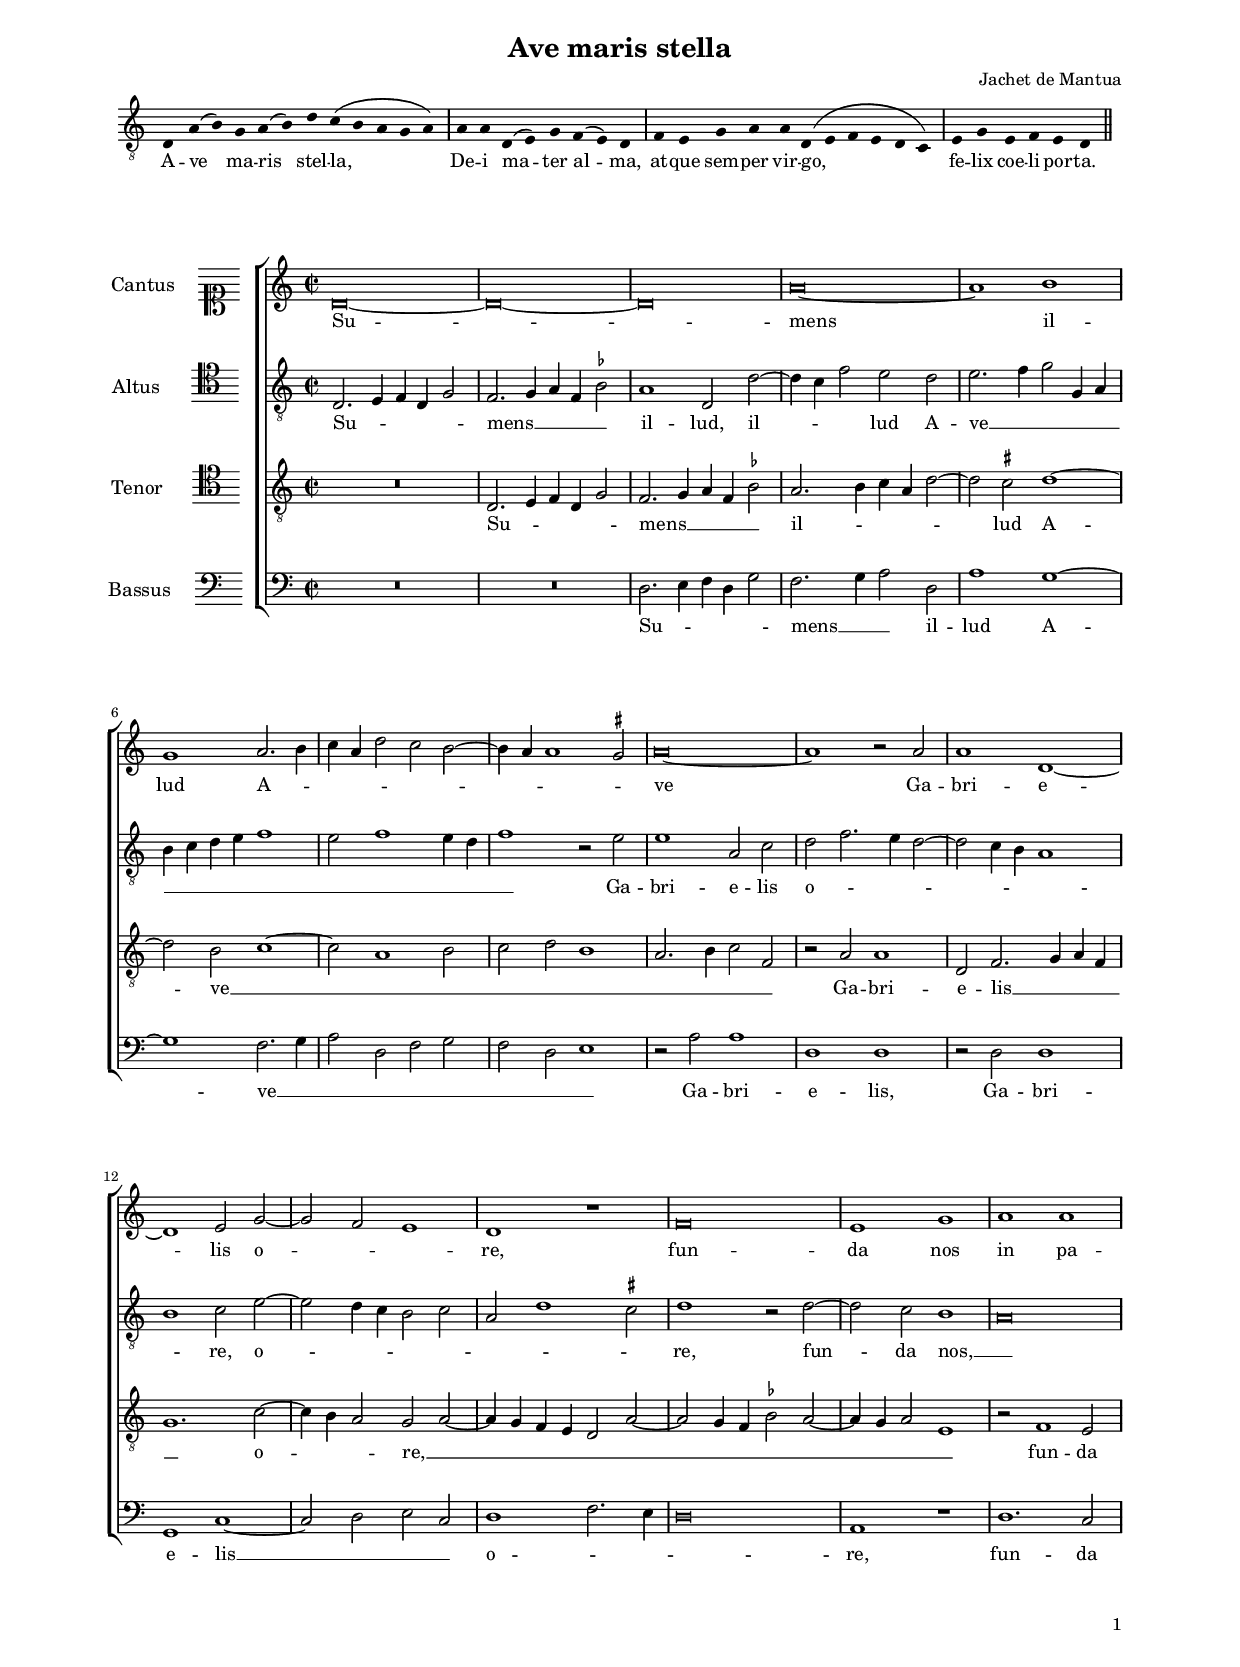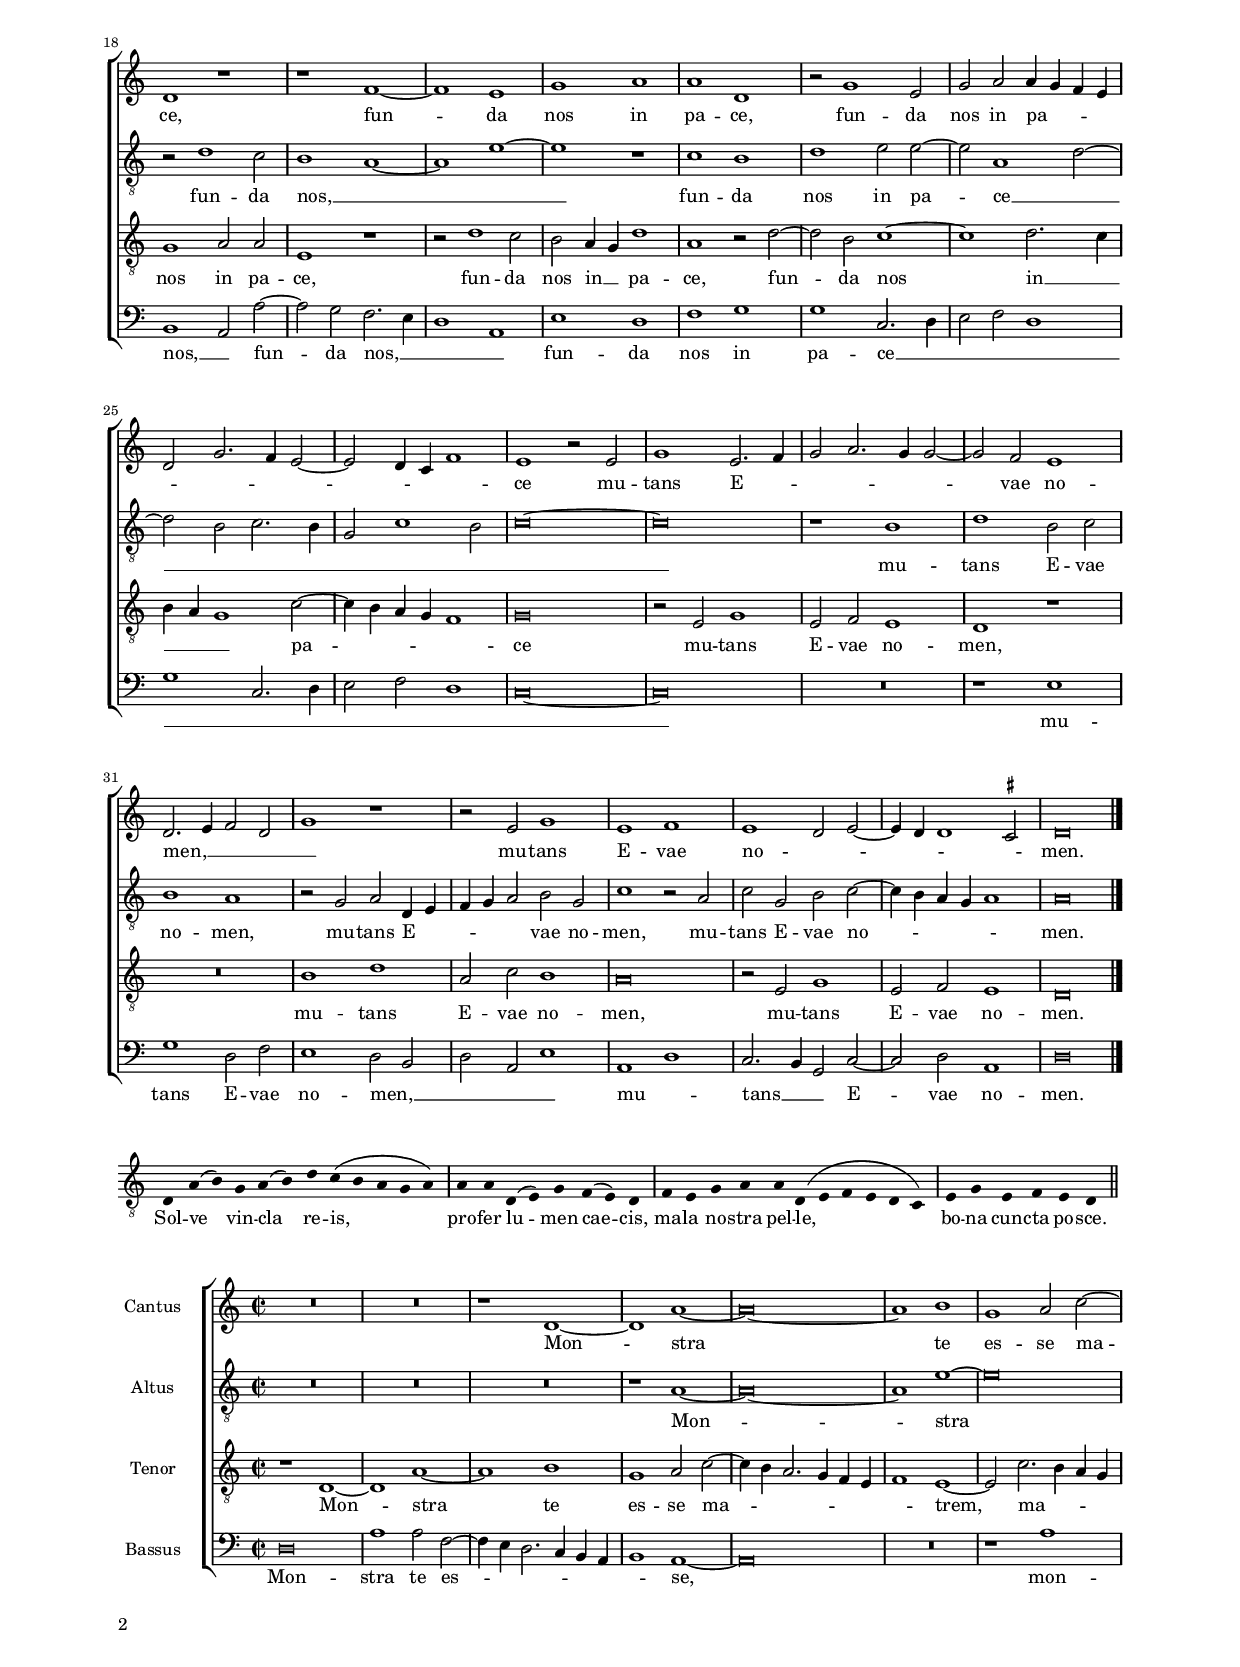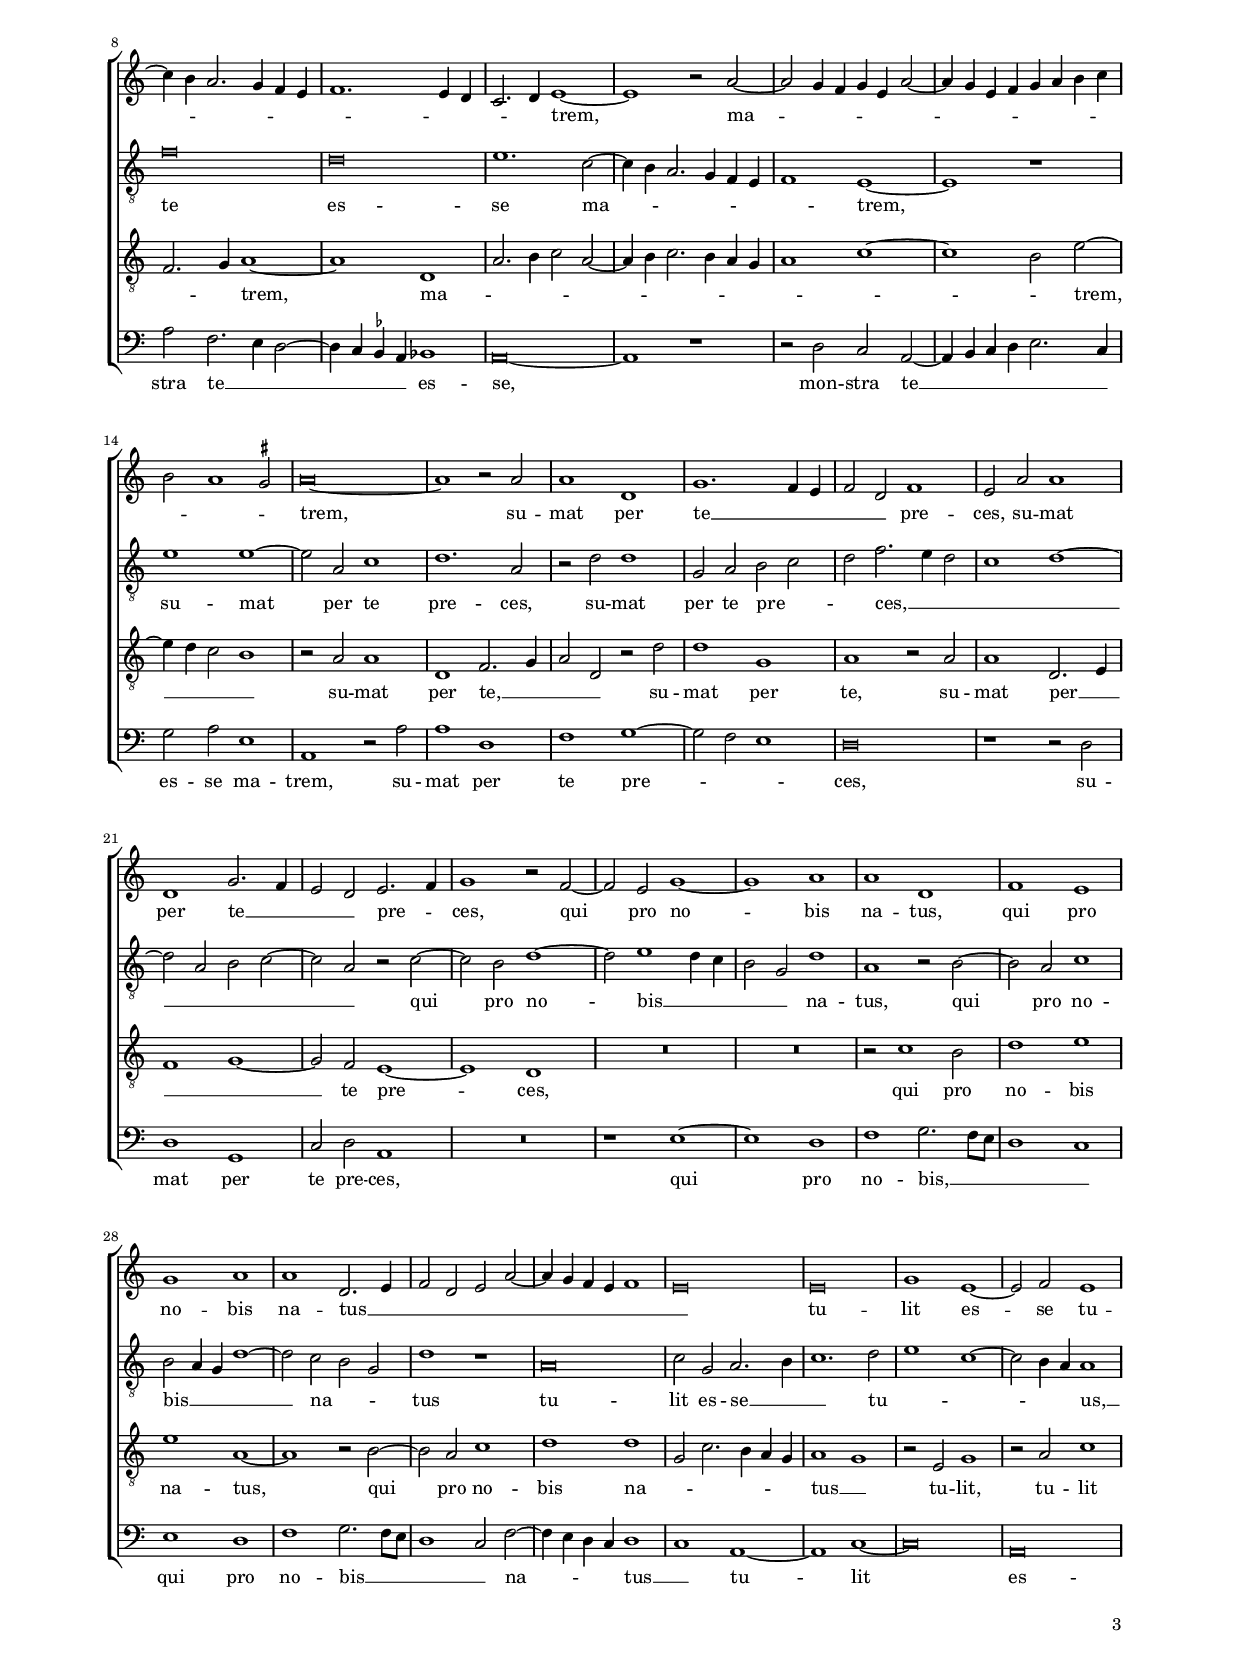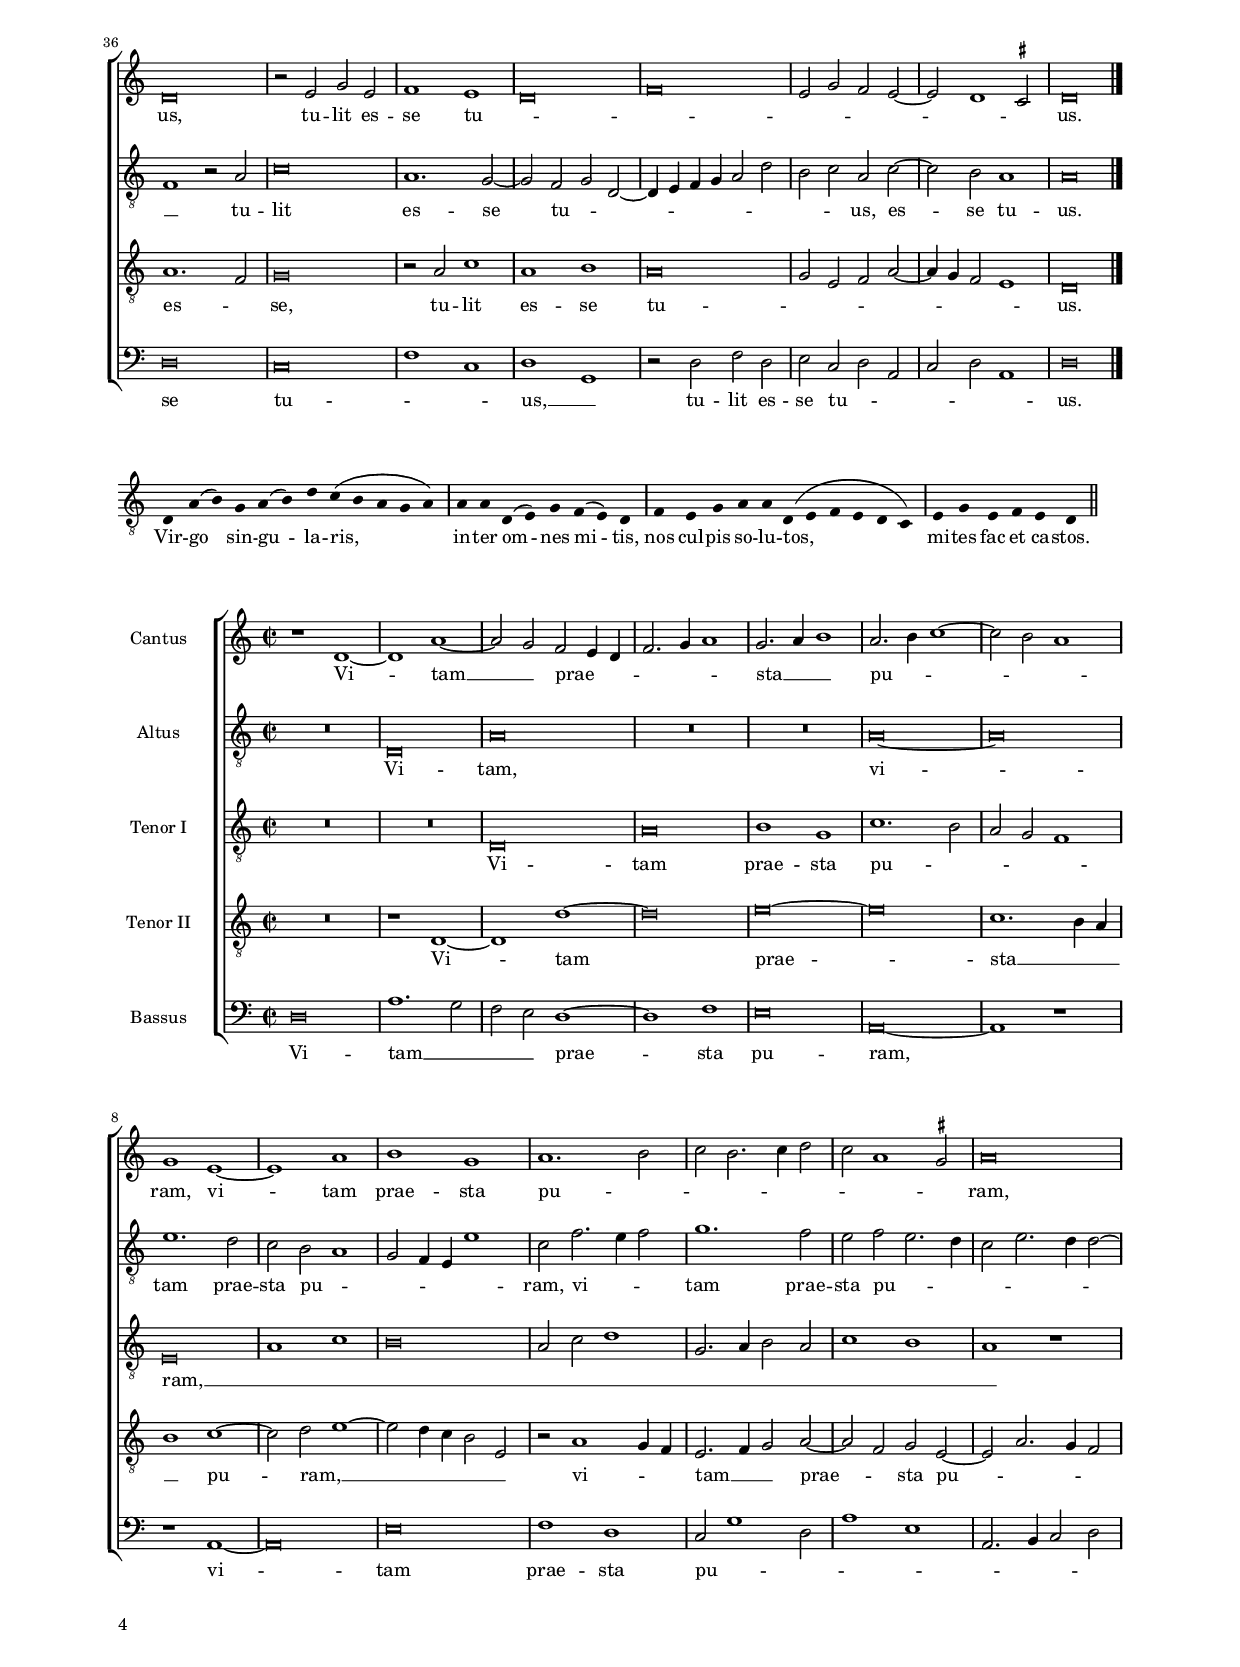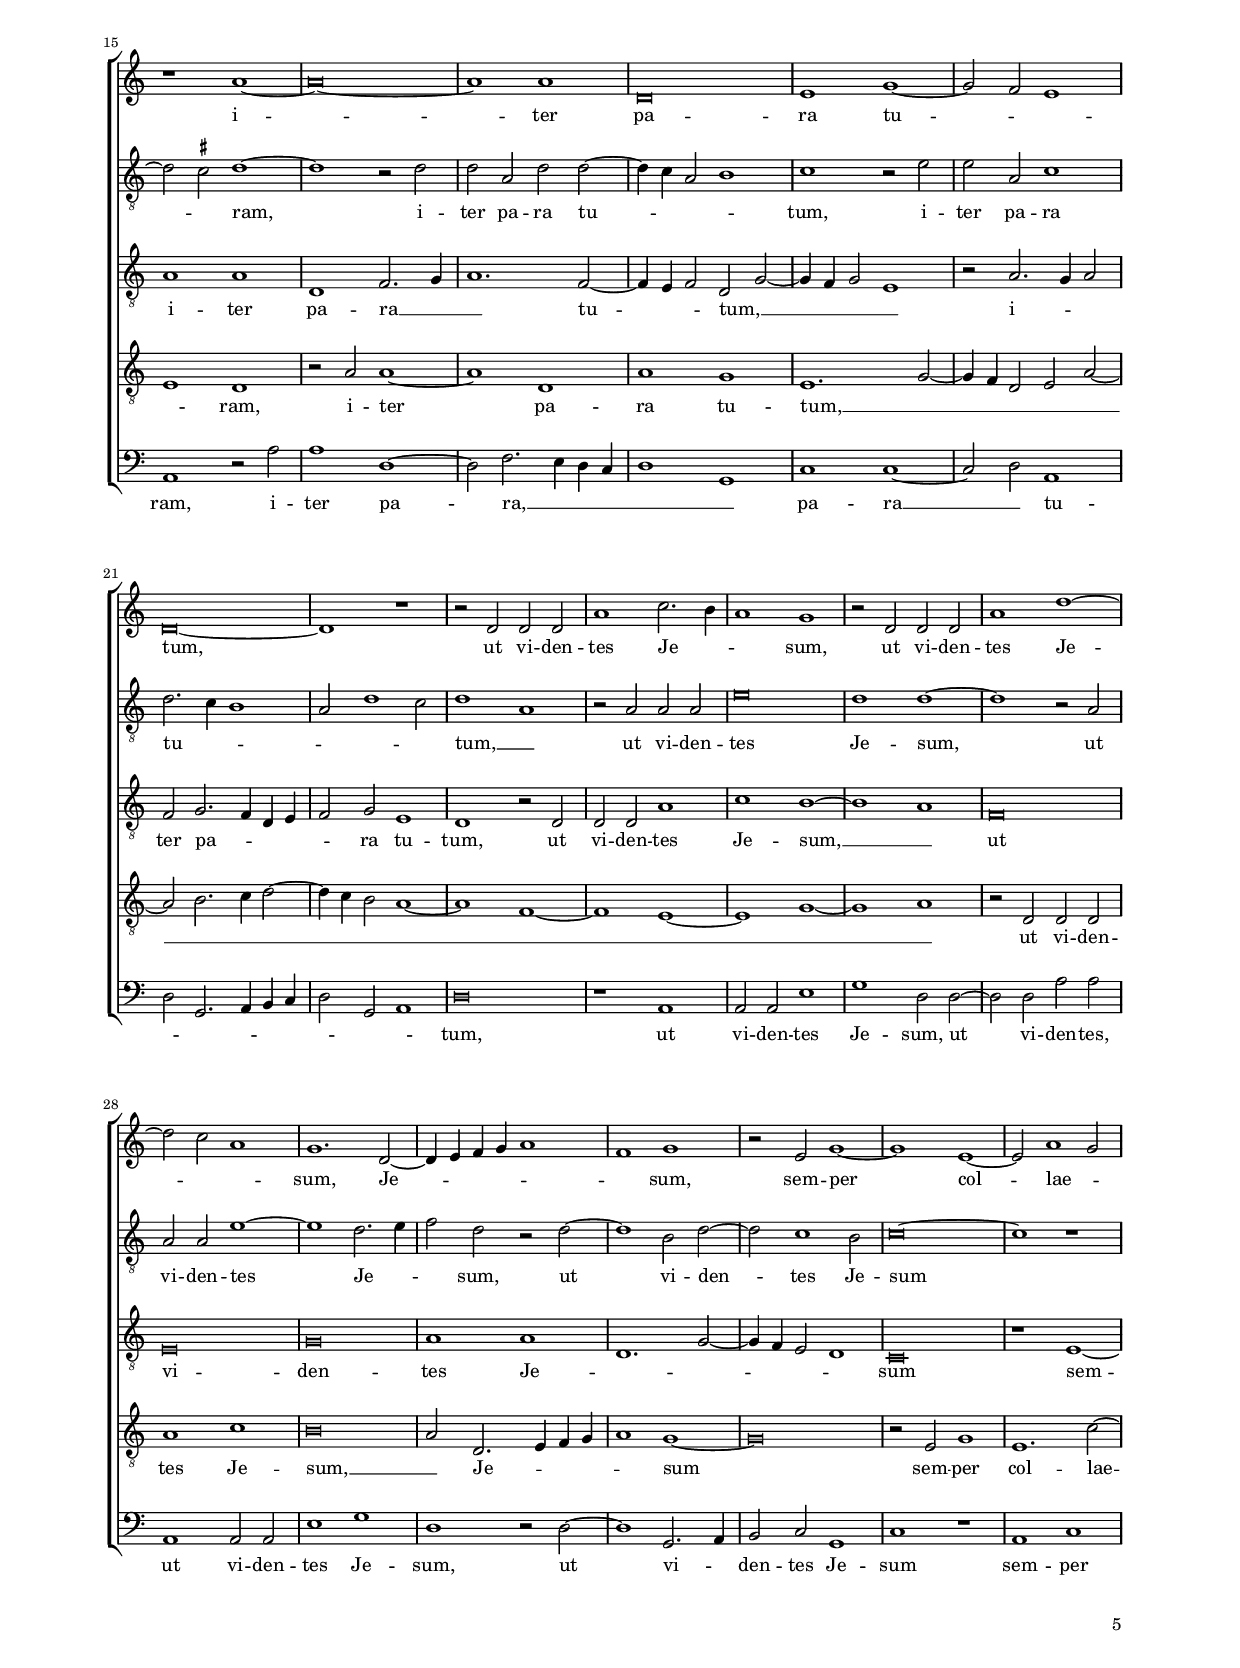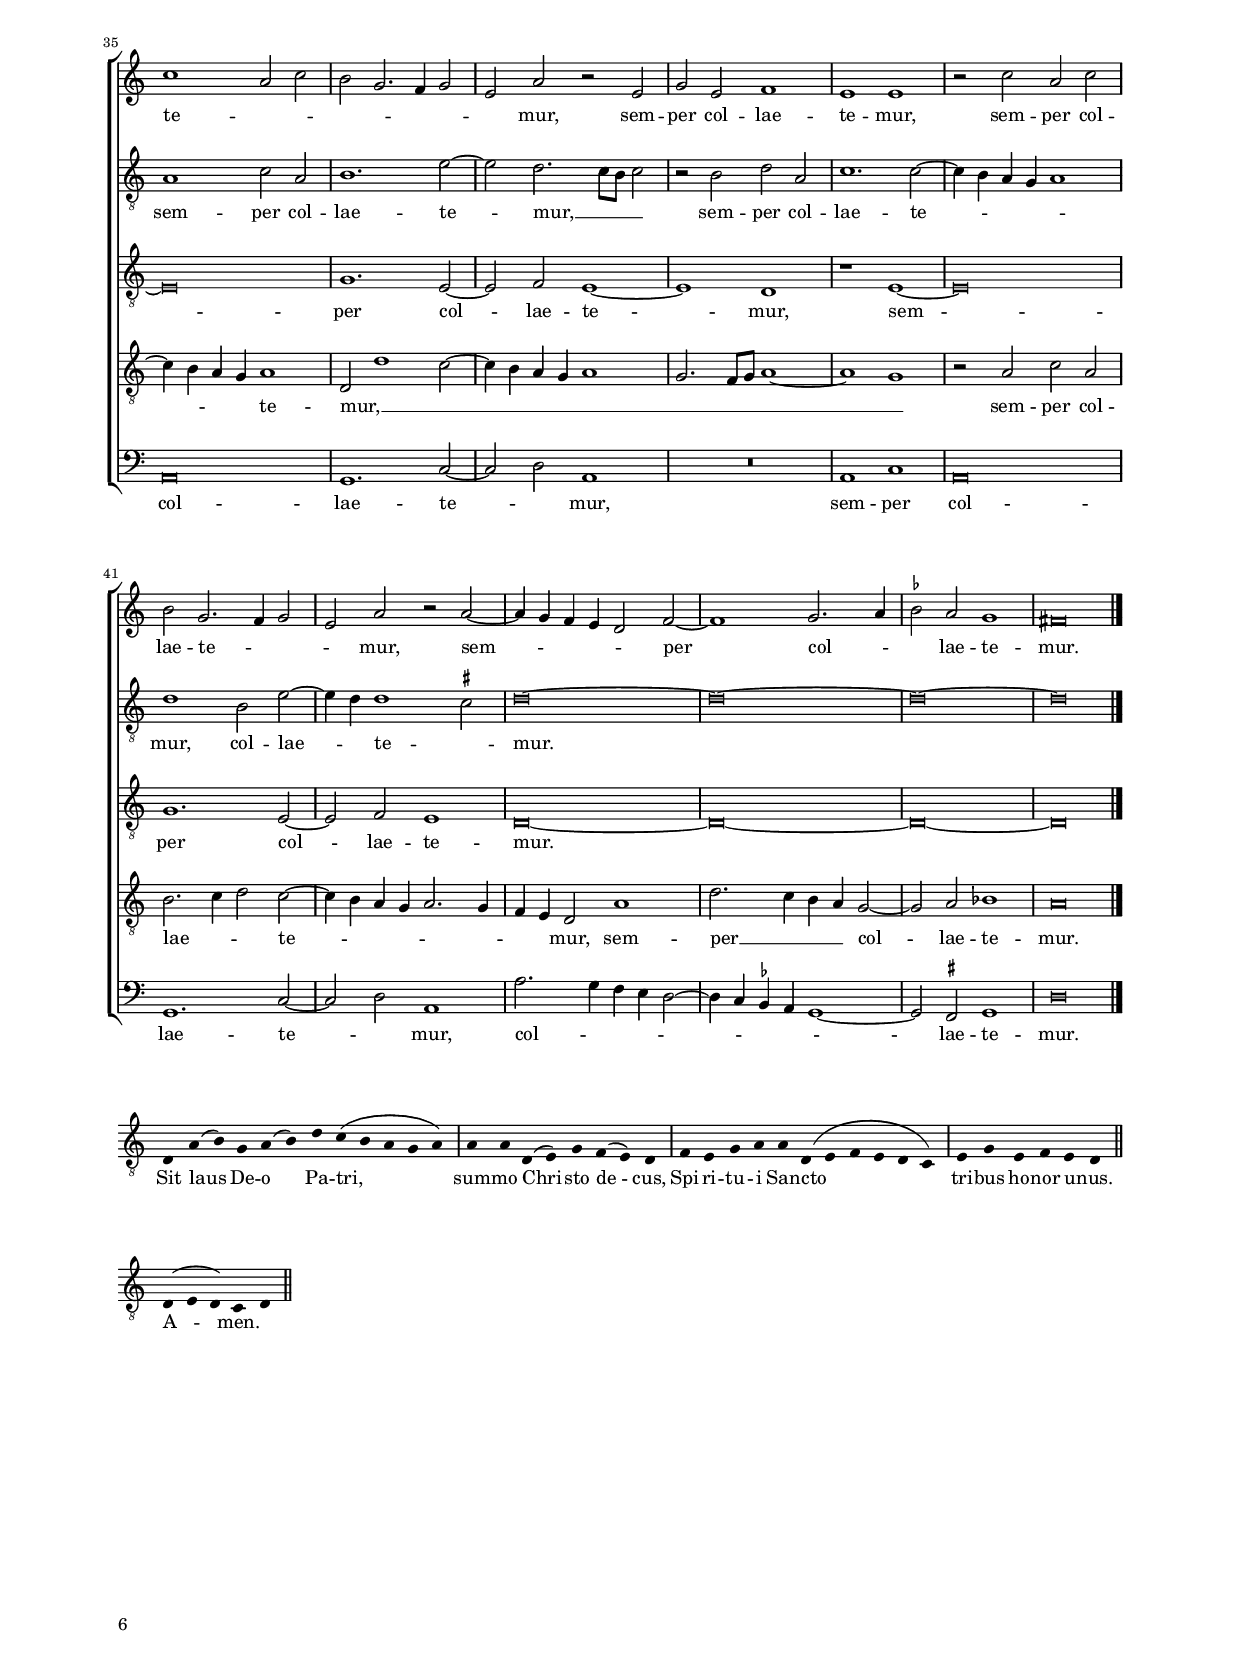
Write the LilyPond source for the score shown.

\version "2.18.2"
\include "deutsch.ly"
#(set-global-staff-size 15)
% #(set-default-paper-size "letter")
#(ly:set-option 'point-and-click #f)

\header
{
  title="Ave maris stella"
  composer="Jachet de Mantua"
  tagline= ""
}

\paper
	{
	top-margin = 1.6 \cm
	bottom-margin = 1 \cm
	left-margin = 2 \cm
	right-margin = 2 \cm
	ragged-bottom = ##f
	ragged-last-bottom = ##t
	print-page-number = ##f
	system-system-spacing = #'((basic-distance . 17) (minimum-distance . 14) (padding . 5) (strechability . 250))
        system-score-spacing = #'((basic-distance . 17) (minimum-distance . 14) (padding . 5) (strechability . 250))
        score-system-spacing = #'((basic-distance . 17) (minimum-distance . 14) (padding . 5) (strechability . 250))
%	systems-per-page = 3
	min-systems-per-page = 3
%	markup-system-spacing #'basic-distance = #12
%	print-all-headers = ##t
	print-first-page-number = ##f
        oddFooterMarkup=\markup   \fill-line { "" \fromproperty #'page:page-number-string }
        evenFooterMarkup=\markup  \fill-line { \fromproperty #'page:page-number-string "" }
        last-bottom-spacing = #'((basic-distance . 12) (minimum-distance . 7) (padding . 4))
	}


%%%%%%%%%%%%%%%%%%%%%%%%%%%%%   AVE MARIS STELLA - PLAINCHANT

global = {
	\key c \major
        \override Staff.TimeSignature.stencil = #'()
        \set Score.timing = ##f
	\time 2/2 \set Score.measureLength = #(ly:make-moment 11/4)
        \skip 4*11
        \set Score.measureLength = #(ly:make-moment 8/4)
        \skip 4*8
        \set Score.measureLength = #(ly:make-moment 11/4)
        \skip 4*11
        \set Score.measureLength = #(ly:make-moment 6/4)
        }

tenor =  \relative c'
	{
	\override Stem.transparent = ##t
        d,4 a'( h) g a( h) d c( h a g a) \bar "|" |
        a4 a d,^( e) g f^( e) d \bar "|" |
        f4 e g a a d,^( e f e d c) \bar "|" |
        e4 g e f e d \bar "||"|	
	}

lyricstenor = \lyricmode {
        A -- ve ma -- ris stel -- la,
        De -- i ma -- ter al -- ma,
        at -- que sem -- per vir -- go,
        fe -- lix coe -- li por -- ta.
        }

\score	
        {
        % \transpose {    
	\new ChoirStaff \with { \override StaffGrouper.staff-staff-spacing.basic-distance = #12 }
	<<

	\new Staff << \global
	\new Voice="v3" {
		\set Staff.midiInstrument = "reed organ"
		\clef "G_8"
		\tenor }
	\new Lyrics \lyricsto "v3" {\lyricstenor }
	>>
        >>
	% } % transpose
	

	\layout
	{
	indent = 0\cm
	\context { \Staff \override TimeSignature.break-visibility = #end-of-line-invisible }
%	\context { \Lyrics \override VerticalAxisGroup.nonstaff-relatedstaff-spacing.padding = #2 }
%	\context { \Lyrics \override LyricText.font-size = #1 }
%	\context { \Staff \override InstrumentName.X-offset = #'-25 }
%	\context { \Voice \override Slur.transparent = ##t }
%	\context { \Voice \override AccidentalSuggestion.avoid-slur = #'ignore }
%	\context { \Voice \override AccidentalSuggestion.outside-staff-priority = ##f }
	\context { \Score \override BarNumber.padding = #2 }
	\context { \Voice \override NoteHead.style = #'baroque }
	}
    }
    
%%%%%%%%%%%%%%%%%%%%%%%%%%%%%%%%%%%%%%%%% SUMENS ILLUD AVE
        
        
global = {
	\key c \major
	\time 2/2 \set Score.measureLength = #(ly:make-moment 2/1)
        \skip 1*2*37 \bar "|."
	}

	ficta = { \once \set suggestAccidentals = ##t }
	
	forget = #(define-music-function (parser location music) (ly:music?) #{
		\accidentalStyle forget
		$music
		\accidentalStyle default
		#})
        % \mark \markup { \fontsize #-3 \note  #"1" #1 = \fontsize #-3 \note #"1." #1 }

        

incipitcantus = \markup { \score {
	{
	\set Staff.instrumentName = \markup { \fontsize #1 "Cantus" }
	\key c \major
	\clef soprano
	s4 \bar ""
	}
	\layout  {
	raggedright = ##t
	indent = 1.8 \cm
	line-width = 2.6 \cm
	\context { \Staff \remove Time_signature_engraver }
	\override Staff.Clef.Y-extent = #'(0 . 0)
	}} \hspace #1 }
	
      
incipitaltus = \markup { \score {
	{
	\set Staff.instrumentName = \markup { \fontsize #1 "Altus" }
	\key c \major
	\clef tenor
	s4 \bar ""
	}
	\layout  {
	raggedright = ##t
	indent = 1.8 \cm
	line-width = 2.6 \cm
	\context { \Staff \remove Time_signature_engraver }
	\override Staff.Clef.Y-extent = #'(0 . 0)
	}} \hspace #1 }


incipittenor = \markup { \score {
	{
	\set Staff.instrumentName = \markup { \fontsize #1 "Tenor" }
	\key c \major
	\clef tenor
	s4 \bar ""
	}
	\layout  {
	raggedright = ##t
	indent = 1.8 \cm
	line-width = 2.6 \cm
	\context { \Staff \remove Time_signature_engraver }
	\override Staff.Clef.Y-extent = #'(0 . 0)
	}} \hspace #1 }
         
      
incipitbassus = \markup { \score {
	{
	\set Staff.instrumentName = \markup { \fontsize #1 "Bassus" }
	\key c \major
	\clef bass
	s4 \bar ""
	}
	\layout  {
	raggedright = ##t
	indent = 1.8 \cm
	line-width = 2.6 \cm
	\context { \Staff \remove Time_signature_engraver }
	\override Staff.Clef.Y-extent = #'(0 . 0)
	}} \hspace #1 }


cantus =  \relative c''
	{
        d,\breve~	
	d\breve~
	d\breve
        a'\breve~
%5
	a1 h |
	g1 a2. h4
	c4 a d2 c h~
	h4 a a1 \ficta gis2
	a\breve~
%10
	a1 r2 a |
	a1 d,~
	d1 e2 g~
	g2 f e1
	d1 r
%15
	f\breve |
	e1 g
	a1 a
	d,1 r
	r1 f~
%20
	f1 e |
	g1 a
	a1 d,
	r2 g1 e2
	g2 a a4 g f e
%25
	d2 g2. f4 e2~ |
	e2 d4 c f1
	e1 r2 e
	g1 e2. f4
	g2 a2. g4 g2~
%30
	g2 f e1 |
	d2. e4 f2 d
	g1 r
	r2 e g1
	e1 f
%35
	e1 d2 e~ |
	e4 d d1 \ficta cis2
	d\breve |
	}

altus =  \relative c'
	{
        d,2. e4 f d g2	
	f2. g4 a f \ficta b2
	a1 d,2 d'~
        d4 c f2 e d
%5
	e2. f4 g2 g,4 a |
	h4 c d e f1
	e2 f1 e4 d
	f1 r2 e
	e1 a,2 c
%10
	d2 f2. e4 d2~ |
	d2 c4 h a1
	h1 c2 e~
	e2 d4 c h2 c
	a2 d1 \ficta cis2
%15
	d1 r2 d~ |
	d2 c h1
	a\breve
	r2 d1 c2
	h1 a~
%20
	a1 e'~ |
	e1 r
	c1 h
	d1 e2 e~
	e2 a,1 d2~
%25
	d2 h c2. h4 |
	g2 c1 h2
	c\breve~
	c\breve
	r1 h
%30
	d1 h2 c |
	h1 a
	r2 g a d,4 e
	f4 g a2 h g
	c1 r2 a
%35
	c2 g h c~ |
	c4 h a g a1
	a\breve |
	}


tenor =  \relative c'
	{
	R\breve	
        d,2. e4 f d g2
	f2. g4 a f \ficta b2
	a2. h4 c a d2~
%5
	d2 \ficta cis d1~ |
	d2 h c1~
	c2 a1 h2
	c2 d h1
	a2. h4 c2 f,
%10
	r2 a a1 |
	d,2 f2. g4 a f
	g1. c2~
	c4 h a2 g a~
	a4 g f e d2 a'~
%15
	a2 g4 f \ficta b2 a~ |
	a4 g a2 e1
	r2 f1 e2
	g1 a2 a
	e1 r
%20
	r2 d'1 c2 |
	h2 a4 g d'1
	a1 r2 d~
	d2 h c1~
	c1 d2. c4
%25
	h4 a g1 c2~ |
	c4 h a g f1
	g\breve
	r2 e g1
	e2 f e1
%30
	d1 r |
	R\breve
	h'1 d
	a2 c h1
	a\breve
%35
	r2 e g1 |
	e2 f e1
	d\breve |
	}
	

bassus  =  \relative c
	{
        R\breve	
	R\breve
	d2. e4 f d g2
        f2. g4 a2 d,
%5
	a'1 g~ |
	g1 f2. g4
	a2 d, f g
	f2 d e1
	r2 a a1
%10
	d,1 d |
	r2 d d1
	g,1 c~
	c2 d e c
	d1 f2. e4
%15
	d\breve |
	a1 r
	d1. c2
	h1 a2 a'~
	a2 g f2. e4
%20
	d1 a |
	e'1 d
	f1 g
	g1 c,2. d4
	e2 f d1
%25
	g1 c,2. d4 |
	e2 f d1
	c\breve~
	c\breve
	R\breve
%30
	r1 e |
	g1 d2 f
	e1 d2 h
	d2 a e'1
	a,1 d
%35
	c2. h4 g2 c~ |
	c2 d a1
	d\breve |
	}

lyricscantus = \lyricmode {
	Su -- mens il -- lud A -- _ _ _ _ _ _ _ _ _ ve
        Ga -- bri -- e -- lis o -- _ _ re,
        fun -- da nos in pa -- ce,
        fun -- da nos in pa -- ce,
        fun -- da nos in pa -- _ _ _ _ _ _ _ _ _ _ ce
        mu -- tans E -- _ _ _ _ _ vae no -- men, __ _ _ _ _
        mu -- tans E -- vae no -- _ _ _ _ _ men.
	}


lyricsaltus = \lyricmode {
	Su -- _ _ _ _ mens __ _ _ _ _ il -- lud,
        il -- _ _ lud A -- ve __ _ _ _ _ _ _ _ _ _ _ _ _ _ _
        Ga -- bri -- e -- lis o -- _ _ _ _ _ _ _ re,
        o -- _ _ _ _ _ _ _ re,
        fun -- da nos, __ _
        fun -- da nos, __ _ _
        fun -- da nos in pa -- ce __ _ _ _ _ _ _ _ _
        mu -- tans E -- vae no -- men,
        mu -- tans E -- _ _ _ _ vae no -- men,
        mu -- tans E -- vae no -- _ _ _ _ men.
	}


lyricstenor = \lyricmode {
	Su -- _ _ _ _ mens __ _ _ _ _ il -- _ _ _ _ lud A -- ve __ _ _ _ _ _ _ _ _ _ _
        Ga -- bri -- e -- lis __ _ _ _ _ o -- _ _ re, __ _ _ _ _ _ _ _ _ _ _ _ _ _
        fun -- da nos in pa -- ce,
        fun -- da nos in __ _ pa -- ce,
        fun -- da nos in __ _ _ _ _ pa -- _ _ _ _ ce
        mu -- tans E -- vae no -- men,
        mu -- tans E -- vae no -- men,
        mu -- tans E -- vae no -- men.
	}


lyricsbassus = \lyricmode {
	Su -- _ _ _ _ mens __ _ _ il -- lud A -- ve __ _ _ _ _ _ _ _ _
        Ga -- bri -- e -- lis,
        Ga -- bri -- e -- lis __ _ _ _ o -- _ _ _ re,
        fun -- da nos, __ _
        fun -- da nos, __ _ _ _
        fun -- da nos in pa -- ce __ _ _ _ _ _ _ _ _ _ _ _
        mu -- tans E -- vae no -- men, __ _ _ _ _
        mu -- _ tans __ _ _ E -- vae no -- men.
	}


\score
	{  
	% \transpose { 
	\new ChoirStaff \with { \override StaffGrouper.staff-staff-spacing.basic-distance = #12 }
	<<

	\new Staff << \global
	\new Voice="v1" {
		\set Staff.instrumentName=\incipitcantus
		\set Staff.midiInstrument = "reed organ"
		\clef violin
		\cantus }
	\new Lyrics \lyricsto "v1" {\lyricscantus }
	>>


	\new Staff << \global
	\new Voice="v2" {
		\set Staff.instrumentName=\incipitaltus
		\set Staff.midiInstrument = "reed organ"
                \clef "G_8"
		\altus}
	\new Lyrics \lyricsto "v2" {\lyricsaltus }
	>>


	\new Staff << \global
	\new Voice="v3" {
		\set Staff.instrumentName=\incipittenor
		\set Staff.midiInstrument = "reed organ"
		\clef "G_8"
		\tenor }
	\new Lyrics \lyricsto "v3" {\lyricstenor }
	>>


	\new Staff << \global
	\new Voice="v4" {
		\set Staff.instrumentName=\incipitbassus
		\set Staff.midiInstrument = "reed organ"
		\clef bass 
		\bassus }
	\new Lyrics \lyricsto "v4" {\lyricsbassus}
	>>

	>>
	% } % transpose
	

	\layout
	{
	indent = 2.5\cm
	\context { \Staff \override TimeSignature.break-visibility = #end-of-line-invisible }
%	\context { \Lyrics \override VerticalAxisGroup.nonstaff-relatedstaff-spacing.padding = #2 }
%	\context { \Lyrics \override LyricText.font-size = #1 }
%	\context { \Staff \override InstrumentName.X-offset = #'-25 }
%	\context { \Voice \override Slur.transparent = ##t }
%	\context { \Voice \override AccidentalSuggestion.avoid-slur = #'ignore }
%	\context { \Voice \override AccidentalSuggestion.outside-staff-priority = ##f }
	\context { \Score \override BarNumber.padding = #2 }
	\context { \Voice \override NoteHead.style = #'baroque }
	}


}


%%%%%%%%%%%%%%%%%%%%%%%%%%%%%   SOLVE VINCLA REIS - PLAINCHANT

global = {
	\key c \major
        \override Staff.TimeSignature.stencil = #'()
        \set Score.timing = ##f
	\time 2/2 \set Score.measureLength = #(ly:make-moment 11/4)
        \skip 4*11
        \set Score.measureLength = #(ly:make-moment 8/4)
        \skip 4*8
        \set Score.measureLength = #(ly:make-moment 11/4)
        \skip 4*11
        \set Score.measureLength = #(ly:make-moment 6/4)
        }

tenor =  \relative c'
	{
	\override Stem.transparent = ##t
        d,4 a'( h) g a( h) d c( h a g a) \bar "|" |
        a4 a d,^( e) g f^( e) d \bar "|" |
        f4 e g a a d,^( e f e d c) \bar "|" |
        e4 g e f e d \bar "||"|	
	}

lyricstenor = \lyricmode {
        Sol -- ve vin -- cla re -- is,
        pro -- fer lu -- men cae -- cis,
        ma -- la no -- stra pel -- le,
        bo -- na cun -- cta po -- sce.
        }

\score	
        {
        % \transpose {    
	\new ChoirStaff \with { \override StaffGrouper.staff-staff-spacing.basic-distance = #12 }
	<<

	\new Staff << \global
	\new Voice="v3" {
		\set Staff.midiInstrument = "reed organ"
		\clef "G_8"
		\tenor }
	\new Lyrics \lyricsto "v3" {\lyricstenor }
	>>
        >>
	% } % transpose
	

	\layout
	{
	indent = 0\cm
	\context { \Staff \override TimeSignature.break-visibility = #end-of-line-invisible }
	\context { \Voice \override NoteHead.style = #'baroque }
	}
    }
    

%%%%%%%%%%%%%%%%%%%%%%%%%%%%%   MONSTRA TE ESSE MATREM



	
global = {
	\key c \major
	\time 2/2 \set Score.measureLength = #(ly:make-moment 2/1)
        \skip 1*2*43 \bar "|."
	}

	ficta = { \once \set suggestAccidentals = ##t }
	
	forget = #(define-music-function (parser location music) (ly:music?) #{
		\accidentalStyle forget
		$music
		\accidentalStyle default
		#})
       

cantus =  \relative c''
	{
        R\breve
	R\breve
	r1 d,~
	d1 a'~
%5
	a\breve~ |
	a1 h
	g1 a2 c~
	c4 h a2. g4 f e
	f1. e4 d
%10
	c2. d4 e1~ |
	e1 r2 a~
	a2 g4 f g e a2~
	a4 g e f g a h c
	h2 a1 \ficta gis2
%15
	a\breve~ |
	a1 r2 a
	a1 d,
	g1. f4 e
	f2 d f1
%20
	e2 a a1 |
	d,1 g2. f4
	e2 d e2. f4
	g1 r2 f~
	f2 e g1~
%25
	g1 a |
	a1 d,
	f1 e
	g1 a
	a1 d,2. e4
%30
	f2 d e a~ |
	a4 g f e f1
	e\breve
	e\breve
	g1 e~
%35
	e2 f e1 |
	d\breve
	r2 e g e
	f1 e
	d\breve
%40
	f\breve |
	e2 g f e~
	e2 d1 \ficta cis2
	d\breve |
	}


altus =  \relative c'
	{
	R\breve	
	R\breve
	R\breve
        r1 a~
%5
	a\breve~ |
	a1 e'~
	e\breve
	f\breve
	d\breve
%10
	e1. c2~ |
	c4 h a2. g4 f e
	f1 e~
	e1 r
	e'1 e~
%15
	e2 a, c1 |
	d1. a2
	r2 d d1
	g,2 a h c
	d2 f2. e4 d2
%20
	c1 d~ |
	d2 a h c~
	c2 a r c~
	c2 h d1~
	d2 e1 d4 c
%25
	h2 g d'1 |
	a1 r2 h~
	h2 a c1
	h2 a4 g d'1~
	d2 c h g
%30
	d'1 r |
	a\breve
	c2 g a2. h4
	c1. d2
	e1 c~
%35
	c2 h4 a a1 |
	f1 r2 a
	c\breve
	a1. g2~
	g2 f g d~
%40
	d4 e f g a2 d |
	h2 c a c~
	c2 h a1
	a\breve |
	}


tenor =  \relative c'
	{
	r1 d,~
	d1 a'~
	a1 h
	g1 a2 c~
%5
	c4 h a2. g4 f e |
	f1 e~
	e2 c'2. h4 a g
	f2. g4 a1~
	a1 d,
%10
	a'2. h4 c2 a~ |
        a4 h c2. h4 a g
	a1 c~
	c1 h2 e~
	e4 d c2 h1
%15
	r2 a a1 |
	d,1 f2. g4
	a2 d, r d'
	d1 g,
	a1 r2 a
%20
	a1 d,2. e4 |
	f1 g~
	g2 f e1~
	e1 d
	R\breve
%25
	R\breve |
	r2 c'1 h2
	d1 e
	e1 a,~
	a1 r2 h~
%30
	h2 a c1 |
	d1 d
	g,2 c2. h4 a g
	a1 g
	r2 e g1
%35
	r2 a c1 |
	a1. f2
	g\breve
	r2 a c1
	a1 h
%40
	a\breve |
	g2 e f a~
	a4 g f2 e1
	d\breve |
	}

	
bassus  =  \relative c
	{
        d\breve
	a'1 a2 f~
	f4 e d2. c4 h a
	h1 a~
%5
	a\breve |
	R\breve
	r1 a'
	a2 f2. e4 d2~
	d4 c \ficta b a b!1
%10
	a\breve~ |
	a1 r
	r2 d c a~
	a4 h c d e2. c4
	g'2 a e1
%15
	a,1 r2 a' |
	a1 d,
	f1 g~
	g2 f e1
	d\breve
%20
	r1 r2 d |
	d1 g,
	c2 d a1
	R\breve
	r1 e'~
%25
	e1 d |
	f1 g2. f8 e
	d1 c
	e1 d
	f1 g2. f8 e
%30
	d1 c2 f~ |
	f4 e d c d1
	c1 a~
	a1 c~
	c\breve
%35
	a\breve |
	d\breve
	c\breve
	f1 c
	d1 g,
%40
	r2 d' f d |
	e2 c d a
	c2 d a1
	d\breve |
	}


lyricscantus = \lyricmode {
	Mon -- stra te es -- se ma -- _ _ _ _ _ _ _ _ _ _ trem,
        ma -- _ _ _ _ _ _ _ _ _ _ _ _ _ _ _ trem,
        su -- mat per te __ _ _ _ _ pre -- ces,
        su -- mat per te __ _ _ _ pre -- _ ces,
        qui pro no -- bis na -- tus,
        qui pro no -- bis na -- tus __ _ _ _ _ _ _ _ _ _ _
        tu -- lit es -- se tu -- us,
        tu -- lit es -- se tu -- _ _ _ _ _ _ _ _ us.
	}


lyricsaltus = \lyricmode {
	Mon -- stra te es -- se ma -- _ _ _ _ _ _ trem,
        su -- mat per te pre -- ces,
        su -- mat per te pre -- _ _ ces, __ _ _ _ _ _ _ _ _
        qui pro no -- bis __ _ _ _ _ na -- tus,
        qui pro no -- bis __ _ _ _ na -- _ _ tus
        tu -- lit es -- se __ _ _ tu -- _ _ _ _ us, __ _
        tu -- lit es -- se tu -- _ _ _ _ _ _ _ _ _ us,
        es -- se tu -- us.
	}


lyricstenor = \lyricmode {
	Mon -- stra te es -- se ma -- _ _ _ _ _ _ trem,
        ma -- _ _ _ _ _ trem,
        ma -- _ _ _ _ _ _ _ _ _ _ _ _ trem, __ _ _ _
        su -- mat per te, __ _ _ _
        su -- mat per te,
        su -- mat per __ _ _ _ te pre -- ces,
        qui pro no -- bis na -- tus,
        qui pro no -- bis na -- _ _ _ _ _ tus __ _
        tu -- lit,
        tu -- lit es -- _ se,
        tu -- lit es -- se tu -- _ _ _ _ _ _ _ us.
	}


lyricsbassus = \lyricmode {
        Mon -- stra te es -- _ _ _ _ _ _ se,
        mon -- stra te __ _ _ _ _ _ es -- se,
        mon -- stra te __ _ _ _ _ _ es -- se ma -- trem,
        su -- mat per te pre -- _ _ ces,
        su -- mat per te pre -- ces,
        qui pro no -- bis, __ _ _ _ _
        qui pro no -- bis __ _ _ _ _ na -- _ _ _ tus __ _
        tu -- lit es -- se tu -- _ _ us, __ _
        tu -- lit es -- se tu -- _ _ _ _ _ us.
	}



\score
	{  
	% \transpose { 
	\new ChoirStaff \with { \override StaffGrouper.staff-staff-spacing.basic-distance = #12 }
	<<

	\new Staff << \global
	\new Voice="v1" {
		\set Staff.instrumentName="Cantus"
		\set Staff.midiInstrument = "reed organ"
		\clef violin
		\cantus }
	\new Lyrics \lyricsto "v1" {\lyricscantus }
	>>
        
	\new Staff << \global
	\new Voice="v2" {
		\set Staff.instrumentName="Altus"
		\set Staff.midiInstrument = "reed organ"
		\clef "G_8"
		\altus}
	\new Lyrics \lyricsto "v2" {\lyricsaltus }
	>>


	\new Staff << \global
	\new Voice="v3" {
		\set Staff.instrumentName="Tenor"
		\set Staff.midiInstrument = "reed organ"
		\clef "G_8"
		\tenor }
	\new Lyrics \lyricsto "v3" {\lyricstenor }
	>>
        
        
	\new Staff << \global
	\new Voice="v4" {
		\set Staff.instrumentName="Bassus"
		\set Staff.midiInstrument = "reed organ"
		\clef bass
		\bassus }
	\new Lyrics \lyricsto "v4" {\lyricsbassus }
	>>
	>>
	% } % transpose

	\layout
	{
	indent = 1.6 \cm
%	\context { \Lyrics \override VerticalAxisGroup.nonstaff-relatedstaff-spacing.padding = #2 }
%	\context { \Lyrics \override LyricText.font-size = #1 }
	\context { \Staff \override TimeSignature.break-visibility = #end-of-line-invisible }
%	\context { \Staff \override InstrumentName.X-offset = #'-25 }
%	\context { \Voice \override Slur.transparent = ##t }
%	\context { \Voice \override AccidentalSuggestion.avoid-slur = #'ignore }
%	\context { \Voice \override AccidentalSuggestion.outside-staff-priority = ##f }
	\context { \Score \override BarNumber.padding = #2 }
	\context { \Voice \override NoteHead.style = #'baroque }
	}
        
}


%%%%%%%%%%%%%%%%%%%%%%%%%%%%%   VIRGO SINGULARIS - PLAINCHANT

global = {
	\key c \major
        \override Staff.TimeSignature.stencil = #'()
        \set Score.timing = ##f
	\time 2/2 \set Score.measureLength = #(ly:make-moment 11/4)
        \skip 4*11
        \set Score.measureLength = #(ly:make-moment 8/4)
        \skip 4*8
        \set Score.measureLength = #(ly:make-moment 11/4)
        \skip 4*11
        \set Score.measureLength = #(ly:make-moment 6/4)
        }

tenor =  \relative c'
	{
	\override Stem.transparent = ##t
        d,4 a'( h) g a( h) d c( h a g a) \bar "|" |
        a4 a d,^( e) g f^( e) d \bar "|" |
        f4 e g a a d,^( e f e d c) \bar "|" |
        e4 g e f e d \bar "||"|	
	}

lyricstenor = \lyricmode {
        Vir -- go sin -- gu -- la -- ris,
        in -- ter om -- nes mi -- tis,
        nos cul -- pis so -- lu -- tos,
        mi -- tes fac et ca -- stos.
        }

\score	
        {
        % \transpose {    
	\new ChoirStaff \with { \override StaffGrouper.staff-staff-spacing.basic-distance = #12 }
	<<

	\new Staff << \global
	\new Voice="v3" {
		\set Staff.midiInstrument = "reed organ"
		\clef "G_8"
		\tenor }
	\new Lyrics \lyricsto "v3" {\lyricstenor }
	>>
        >>
	% } % transpose
	

	\layout
	{
	indent = 0\cm
	\context { \Staff \override TimeSignature.break-visibility = #end-of-line-invisible }
	}
    }



%%%%%%%%%%%%%%%%%%%%  VITAM PRAESTA PURAM


global = {
	\key c \major
        \time 2/2 \set Score.measureLength = #(ly:make-moment 2/1)
        \skip 1*2*46 \bar "|."
        \bar "|."
        % \time 3/1 \once \override Score.TimeSignature.style = #'single-digit \newSpacingSection
        % \mark \markup { \override #'(style . baroque) { \note  #"breve" #1 = \note #"breve." #1 } }
	}

cantus  =  \relative c''
	{
	r1 d,~
	d1 a'~
	a2 g f e4 d
	f2. g4 a1
%5
	g2. a4 h1 |
	a2. h4 c1~
	c2 h a1
	g1 e~
	e1 a
%10
	h1 g |
	a1. h2
	c2 h2. c4 d2
	c2 a1 \ficta gis2
	a\breve
%15
	r1 a~ |
	a\breve~
	a1 a
	d,\breve
	e1 g~
%20
	g2 f e1 |
	d\breve~
	d1 r
	r2 d d d
	a'1 c2. h4
%25
	a1 g |
	r2 d d d
	a'1 d~
	d2 c a1
	g1. d2~
%30
	d4 e f g a1 |
	f1 g
	r2 e g1~
	g1 e~
	e2 a1 g2
%35
	c1 a2 c |
	h2 g2. f4 g2
	e2 a r e
	g2 e f1
	e1 e
%40
	r2 c' a c |
	h2 g2. f4 g2
	e2 a r a~
	a4 g f e d2 f~
	f1 g2. a4
%45
	\ficta b2 a g1 |
	fis\breve |
	}
        
	
altus =  \relative c'
        { 
	R\breve
	d,\breve
	a'\breve
	R\breve
%5
	R\breve |
	a\breve~
	a\breve
	e'1. d2
	c2 h a1
%10
	g2 f4 e e'1 |
	c2 f2. e4 f2
	g1. f2
	e2 f e2. d4
	c2 e2. d4 d2~
%15
	d2 \ficta cis d1~ |
	d1 r2 d
	d2 a d d~
	d4 c a2 h1
	c1 r2 e
%20
	e2 a, c1 |
	d2. c4 h1
	a2 d1 c2
	d1 a
	r2 a a a
%25
	e'\breve |
	d1 d~
	d1 r2 a
	a2 a e'1~
	e1 d2. e4
%30
	f2 d r d~ |
	d1 h2 d~
	d2 c1 h2
	c\breve~
	c1 r
%35
	a1 c2 a |
	h1. e2~
	e2 d2. c8 h c2
	r2 h d a
	c1. c2~
%40
	c4 h a g a1 |
	d1 h2 e~
	e4 d d1 \ficta cis2
	d\breve~
        d\breve~
%45
        d\breve~
        d\breve |
	}


tenor =  \relative c'
	{
	R\breve
	R\breve
	d,\breve
	a'\breve
%5
	h1 g |
	c1. h2
	a2 g f1
	e\breve
	a1 c
%10
	h\breve |
	a2 c d1
	g,2. a4 h2 a
	c1 h
	a1 r
%15
	a1 a |
	d,1 f2. g4
	a1. f2~
	f4 e f2 d g~
	g4 f g2 e1
%20
	r2 a2. g4 a2 |
	f2 g2. f4 d e
	f2 g e1
	d1 r2 d
	d2 d a'1
%25
	c1 h~ |
	h1 a
	f\breve
	e\breve
	g\breve
%30
	a1 a |
	d,1. g2~
	g4 f e2 d1
	c\breve
	r1 e~
%35
	e\breve |
	g1. e2~
	e2 f e1~
	e1 d
	r1 e~
%40
	e\breve |
	g1. e2~
	e2 f e1
	d\breve~
        d\breve~
%45
        d\breve~
        d\breve |
	}


quintus  =  \relative c'
	{
	R\breve
	r1 d,~
	d1 d'~
	d\breve
%5
	e\breve~ |
	e\breve
	c1. h4 a
	h1 c~
	c2 d e1~
%10
	e2 d4 c h2 e, |
	r2 a1 g4 f
	e2. f4 g2 a~
	a2 f g e~
	e2 a2. g4 f2
%15
	e1 d |
	r2 a' a1~
	a1 d,
	a'1 g
	e1. g2~
%20
	g4 f d2 e a~ |
	a2 h2. c4 d2~
	d4 c h2 a1~
	a1 f~
	f1 e~
%25
	e1 g~ |
	g1 a
	r2 d, d d
	a'1 c
	h\breve
%30
	a2 d,2. e4 f g |
	a1 g~
	g\breve
	r2 e g1
	e1. c'2~
%35
	c4 h a g a1 |
	d,2 d'1 c2~
	c4 h a g a1
	g2. f8 g a1~
	a1 g
%40
	r2 a c a |
	h2. c4 d2 c~
	c4 h a g a2. g4
	f4 e d2 a'1
	d2. c4 h a g2~
%45
	g2 a b1 |
	a\breve |
	}


bassus  =  \relative c
	{
	d\breve
	a'1. g2
	f2 e d1~
	d1 f
%5
	e\breve |
	a,\breve~
	a1 r
	r1 a~
	a\breve
%10
	e'\breve |
	f1 d
	c2 g'1 d2
	a'1 e
	a,2. h4 c2 d
%15
	a1 r2 a' |
	a1 d,~
	d2 f2. e4 d c
	d1 g,
	c1 c~
%20
	c2 d a1 |
	d2 g,2. a4 h c
	d2 g, a1
	d\breve
	r1 a
%25
	a2 a e'1 |
	g1 d2 d~
	d2 d a' a
	a,1 a2 a
	e'1 g
%30
	d1 r2 d~ |
	d1 g,2. a4
	h2 c g1
	c1 r
	a1 c
%35
	a\breve |
	g1. c2~
	c2 d a1
	R\breve
	a1 c
%40
	a\breve |
	g1. c2~
	c2 d a1
	a'2. g4 f e d2~
	d4 c \ficta b a g1~
%45
	g2 \ficta fis g1 |
	d'\breve |
	}

lyricscantus = \lyricmode {
	Vi -- tam __ _ prae -- _ _ _ _ _ sta __ _ _ pu -- _ _ _ _ ram,
        vi -- tam prae -- sta pu -- _ _ _ _ _ _ _ _ ram,
        i -- ter pa -- ra tu -- _ _ tum,
        ut vi -- den -- tes Je -- _ _ sum,
        ut vi -- den -- tes Je -- _ _ sum,
        Je -- _ _ _ _ _ sum,
        sem -- per col -- lae -- _ te -- _ _ _ _ _ _ _ mur,
        sem -- per col -- lae -- te -- mur,
        sem -- per col -- lae -- te -- _ _ _ mur,
        sem -- _ _ _ _ per col -- _ _ lae -- te -- mur.
	}
        

lyricsaltus = \lyricmode {
	Vi -- tam,
        vi -- tam prae -- sta pu -- _ _ _ _ _ ram,
        vi -- _ _ tam prae -- sta pu -- _ _ _ _ _ _ _ ram,
        i -- ter pa -- ra tu -- _ _ _ tum,
        i -- ter pa -- ra tu -- _ _ _ _ _ tum, __ _
        ut vi -- den -- tes Je -- sum,
        ut vi -- den -- tes Je -- _ _ sum,
        ut vi -- den -- tes Je -- sum
        sem -- per col -- lae -- te -- mur, __ _ _ _
        sem -- per col -- lae -- te -- _ _ _ _ mur,
        col -- lae -- _ te -- _ mur.
	}


lyricstenor = \lyricmode {
	Vi -- tam prae -- sta pu -- _ _ _ _ ram, __ _ _ _ _ _ _ _ _ _ _ _ _ _
        i -- ter pa -- ra __ _ _ tu -- _ _ tum, __ _ _ _ _
        i -- _ _ ter pa -- _ _ _ _ ra tu -- tum,
        ut vi -- den -- tes Je -- sum, __ _
        ut vi -- den -- tes Je -- _ _ _ _ _ sum
        sem -- per col -- lae -- te -- mur,
        sem -- per col -- lae -- te -- mur.
	}


lyricsquintus = \lyricmode {
	Vi -- tam prae -- sta __ _ _ _ pu -- ram, __ _ _ _ _ _
        vi -- _ _ tam __ _ _ prae -- _ sta pu -- _ _ _ _ ram,
        i -- ter pa -- ra tu -- tum, __ _ _ _ _ _ _ _ _ _ _ _ _ _ _ _
        ut vi -- den -- tes Je -- sum, __ _ 
        Je -- _ _ _ _ sum 
        sem -- per col -- lae -- _ _ _ te -- mur, __ _ _ _ _ _ _ _ _ _ _ _
        sem -- per col -- lae -- _ _ te -- _ _ _ _ _ _ _ mur,
        sem -- per __ _ _ _ col -- lae -- te -- mur.
	}


lyricsbassus = \lyricmode {
	Vi -- tam __ _ _ _ prae -- sta pu -- ram,
        vi -- tam prae -- sta pu -- _ _ _ _ _ _ _ _ ram,
        i -- ter pa -- ra, __ _ _ _ _ _ 
        pa -- ra __ _ tu -- _ _ _ _ _ _ _ _ tum,
        ut vi -- den -- tes Je -- sum,
        ut vi -- den -- tes,
        ut vi -- den -- tes Je -- sum,
        ut vi -- _ den -- tes Je -- sum
        sem -- per col -- lae -- te -- _ mur,
        sem -- per col -- lae -- te -- _ mur,
        col -- _ _ _ _ _ _ _ _ lae -- te -- mur.
	}


\score
{  
	% \transpose {
	\new ChoirStaff \with { \override StaffGrouper.staff-staff-spacing.basic-distance = #12 }
	<<

	\new Staff << \global
	\new Voice="v1" {
	  \set Staff.instrumentName= "Cantus"
		\set Staff.midiInstrument = "reed organ"
		\clef violin 
		\cantus}
	\new Lyrics \lyricsto "v1" {\lyricscantus }
	>>
        

	\new Staff << \global
	\new Voice="v2" {
	  \set Staff.instrumentName= "Altus"
		\set Staff.midiInstrument = "reed organ"
		\clef "G_8"
		\altus}
	\new Lyrics \lyricsto "v2" {\lyricsaltus }
	>>


	\new Staff <<\global
	\new Voice="v3" {
	  \set Staff.instrumentName= "Tenor I"
		\set Staff.midiInstrument = "reed organ"
		\clef "G_8"
		\tenor }
	\new Lyrics \lyricsto "v3" {\lyricstenor }
	>>


	\new Staff << \global
	\new Voice="v5" {
	  \set Staff.instrumentName= "Tenor II"
		\set Staff.midiInstrument = "reed organ"
		\clef "G_8"
		\quintus}
	\new Lyrics \lyricsto "v5" {\lyricsquintus }
	>>


	\new Staff <<\global
	\new Voice="v4" {
	  \set Staff.instrumentName= "Bassus"
		\set Staff.midiInstrument = "reed organ"
		\clef bass
		\bassus }
	\new Lyrics \lyricsto "v4" {\lyricsbassus}
	>>
	
	>>
	% } % transpose

	\layout
	{
	indent = 1.8 \cm
%	\context { \Lyrics \override VerticalAxisGroup.nonstaff-relatedstaff-spacing.padding = #2 }
%	\context { \Lyrics \override LyricText.font-size = #1 }
	\context { \Staff \override TimeSignature.break-visibility = #end-of-line-invisible }
%	\context { \Staff \override InstrumentName.X-offset = #'-25 }
%	\context { \Voice \override Slur.transparent = ##t }
%	\context { \Voice \override AccidentalSuggestion.avoid-slur = #'ignore }
%	\context { \Voice \override AccidentalSuggestion.outside-staff-priority = ##f }
	\context { \Score \override BarNumber.padding = #2 }
	\context { \Voice \override NoteHead.style = #'baroque }
	}

}


%%%%%%%%%%%%%%%%%%%%%%%%%%%%%   SIT LAUS DEO PATRI - PLAINCHANT


global = {
	\key c \major
        \override Staff.TimeSignature.stencil = #'()
        \set Score.timing = ##f
	\time 2/2 \set Score.measureLength = #(ly:make-moment 11/4)
        \skip 4*11
        \set Score.measureLength = #(ly:make-moment 8/4)
        \skip 4*8
        \set Score.measureLength = #(ly:make-moment 11/4)
        \skip 4*11
        \set Score.measureLength = #(ly:make-moment 6/4)
        \skip 4*6
        \set Score.measureLength = #(ly:make-moment 5/4)
        }

tenor =  \relative c'
	{
	\override Stem.transparent = ##t
        d,4 a'( h) g a( h) d c( h a g a) \bar "|" |
        a4 a d,^( e) g f^( e) d \bar "|" |
        f4 e g a a d,^( e f e d c) \bar "|" |
        e4 g e f e d \bar "||" \break
        d4^( e d) c d \bar "||"|	
	}

lyricstenor = \lyricmode {
        Sit laus De -- o Pa -- tri,
        sum -- mo Chri -- sto de -- cus,
        Spi -- ri -- tu -- i San -- cto
        tri -- bus ho -- nor u -- nus.
        A -- men.
        }

\score	
        {
        % \transpose {    
	\new ChoirStaff \with { \override StaffGrouper.staff-staff-spacing.basic-distance = #12 }
	<<

	\new Staff << \global
	\new Voice="v3" {
		\set Staff.midiInstrument = "reed organ"
		\clef "G_8"
		\tenor }
	\new Lyrics \lyricsto "v3" {\lyricstenor }
	>>
        >>
	% } % transpose
	

	\layout
	{
	indent = 0\cm
        ragged-last = ##t
	\context { \Staff \override TimeSignature.break-visibility = #end-of-line-invisible }
	\context { \Score \override BarNumber.padding = #2 }
	}
    }



% EOF
